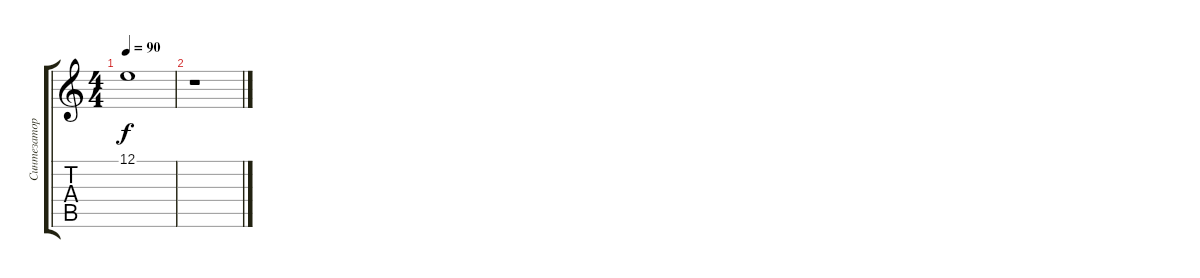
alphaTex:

\track ("Синтезатор 1" "Синтезатор") {instrument stringensemble1}
\staff {score tabs}
\tuning (E4 B3 G3 D3 A2 E2) {hide}
\ts (4 4)
\tempo 90
\clef g2
\ks c
12.1.1{dy f} |
r.1
